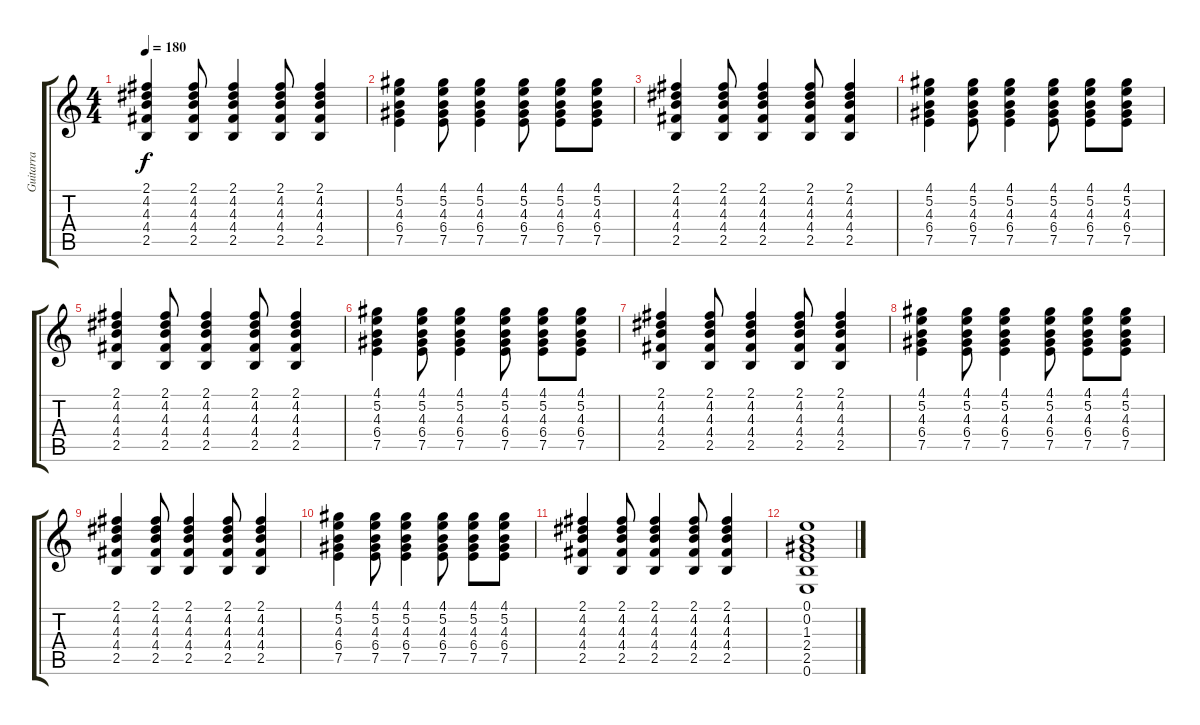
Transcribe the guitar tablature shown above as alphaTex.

\track ("Guitarra" "Guitarra") {instrument electricguitarjazz}
\staff {score tabs}
\tuning (E4 B3 G3 D3 A2 E2) {hide}
\ts (4 4)
\tempo 180
\clef g2
\ks c
(2.1 4.2 4.3 4.4 2.5).4{dy f} (2.1 4.2 4.3 4.4 2.5).8 (2.1 4.2 4.3 4.4 2.5).4 (2.1 4.2 4.3 4.4 2.5).8 (2.1 4.2 4.3 4.4 2.5).4 |
(4.1 5.2 4.3 6.4 7.5).4 (4.1 5.2 4.3 6.4 7.5).8 (4.1 5.2 4.3 6.4 7.5).4 (4.1 5.2 4.3 6.4 7.5).8 (4.1 5.2 4.3 6.4 7.5).8 (4.1 5.2 4.3 6.4 7.5).8 |
(2.1 4.2 4.3 4.4 2.5).4 (2.1 4.2 4.3 4.4 2.5).8 (2.1 4.2 4.3 4.4 2.5).4 (2.1 4.2 4.3 4.4 2.5).8 (2.1 4.2 4.3 4.4 2.5).4 |
(4.1 5.2 4.3 6.4 7.5).4{instrument electricguitarjazz} (4.1 5.2 4.3 6.4 7.5).8 (4.1 5.2 4.3 6.4 7.5).4 (4.1 5.2 4.3 6.4 7.5).8 (4.1 5.2 4.3 6.4 7.5).8 (4.1 5.2 4.3 6.4 7.5).8 |
(2.1 4.2 4.3 4.4 2.5).4 (2.1 4.2 4.3 4.4 2.5).8 (2.1 4.2 4.3 4.4 2.5).4 (2.1 4.2 4.3 4.4 2.5).8 (2.1 4.2 4.3 4.4 2.5).4 |
(4.1 5.2 4.3 6.4 7.5).4 (4.1 5.2 4.3 6.4 7.5).8 (4.1 5.2 4.3 6.4 7.5).4 (4.1 5.2 4.3 6.4 7.5).8 (4.1 5.2 4.3 6.4 7.5).8 (4.1 5.2 4.3 6.4 7.5).8 |
(2.1 4.2 4.3 4.4 2.5).4 (2.1 4.2 4.3 4.4 2.5).8 (2.1 4.2 4.3 4.4 2.5).4 (2.1 4.2 4.3 4.4 2.5).8 (2.1 4.2 4.3 4.4 2.5).4 |
(4.1 5.2 4.3 6.4 7.5).4 (4.1 5.2 4.3 6.4 7.5).8 (4.1 5.2 4.3 6.4 7.5).4 (4.1 5.2 4.3 6.4 7.5).8 (4.1 5.2 4.3 6.4 7.5).8 (4.1 5.2 4.3 6.4 7.5).8 |
(2.1 4.2 4.3 4.4 2.5).4 (2.1 4.2 4.3 4.4 2.5).8 (2.1 4.2 4.3 4.4 2.5).4 (2.1 4.2 4.3 4.4 2.5).8 (2.1 4.2 4.3 4.4 2.5).4 |
(4.1 5.2 4.3 6.4 7.5).4 (4.1 5.2 4.3 6.4 7.5).8 (4.1 5.2 4.3 6.4 7.5).4 (4.1 5.2 4.3 6.4 7.5).8 (4.1 5.2 4.3 6.4 7.5).8 (4.1 5.2 4.3 6.4 7.5).8 |
(2.1 4.2 4.3 4.4 2.5).4 (2.1 4.2 4.3 4.4 2.5).8 (2.1 4.2 4.3 4.4 2.5).4 (2.1 4.2 4.3 4.4 2.5).8 (2.1 4.2 4.3 4.4 2.5).4 |
(0.1 0.2 1.3 2.4 2.5 0.6).1
